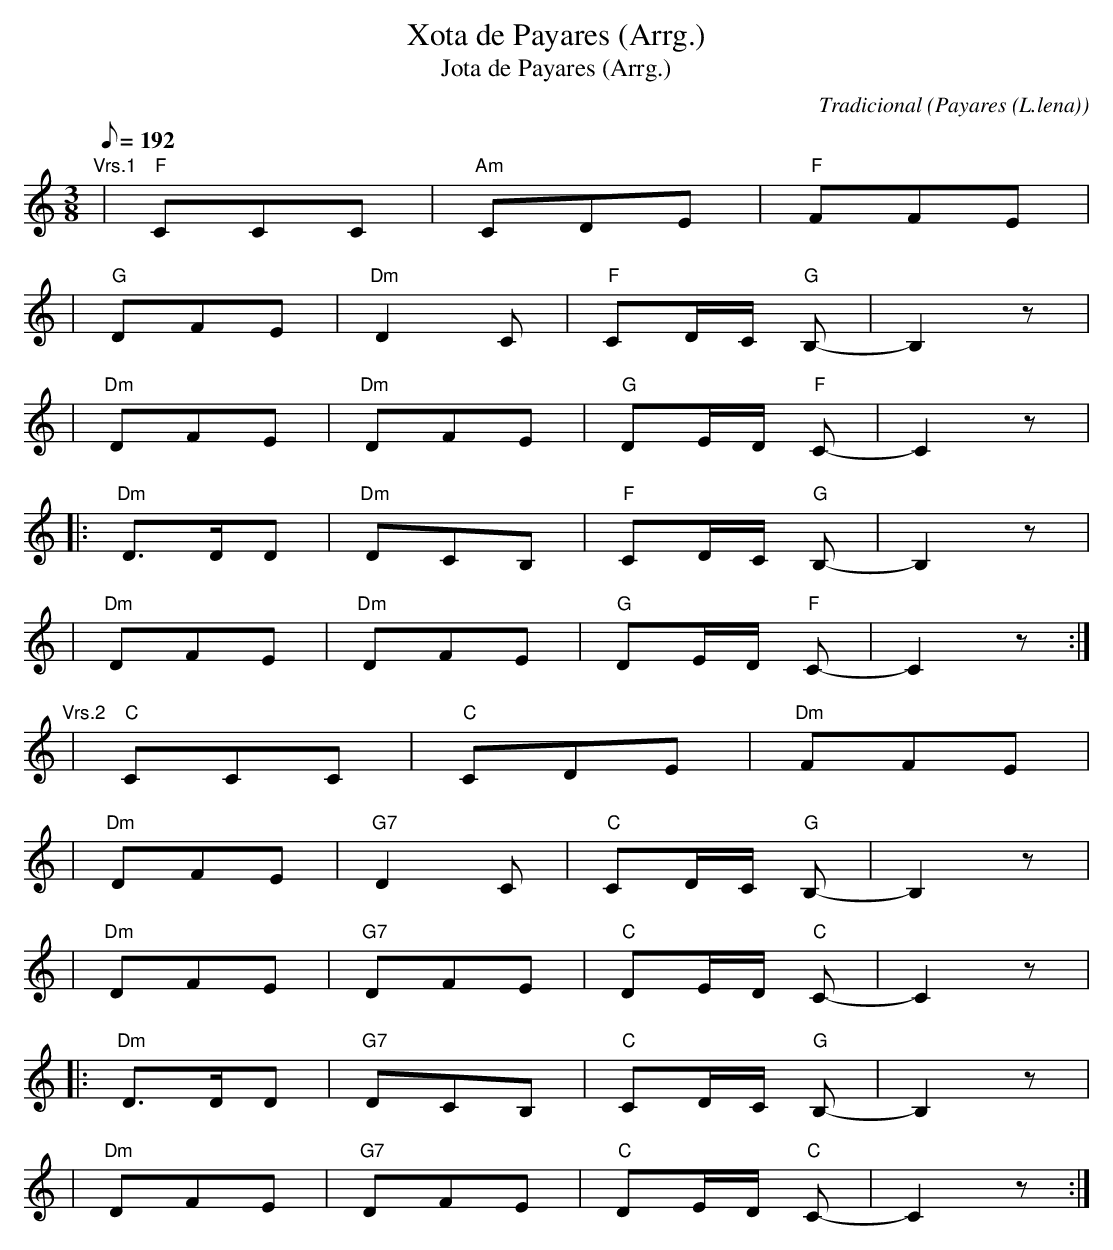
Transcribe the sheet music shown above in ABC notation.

X:1
T:Xota de Payares (Arrg.)
T:Jota de Payares (Arrg.)
C:Tradicional
O:Payares (L.lena)
M:3/8
L:1/8
Q:1/8=192
K:C
"Vrs.1"
|"F"CCC|"Am"CDE|"F"FFE|
|"G"DFE|"Dm"D2 C|"F"CD/C/ "G"B,-|B,2 z|
|"Dm"DFE|"Dm"DFE|"G"DE/D/ "F"C-|C2 z|
|:"Dm"D3/2D/D|"Dm"DCB,|"F"CD/C/ "G"B,-|B,2 z|
|"Dm"DFE|"Dm"DFE|"G"DE/D/ "F"C-|C2 z:|
"Vrs.2"
|"C"CCC|"C"CDE|"Dm"FFE|
|"Dm"DFE|"G7"D2 C|"C"CD/C/ "G"B,-|B,2 z|
|"Dm"DFE|"G7"DFE|"C"DE/D/ "C"C-|C2 z|
|:"Dm"D3/2D/D|"G7"DCB,|"C"CD/C/ "G"B,-|B,2 z|
|"Dm"DFE|"G7"DFE|"C"DE/D/ "C"C-|C2 z:|
